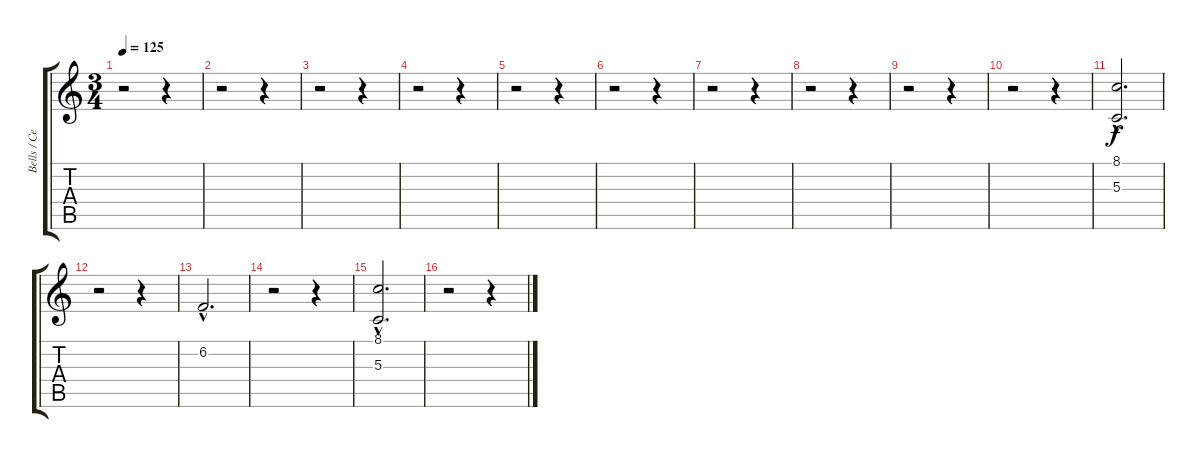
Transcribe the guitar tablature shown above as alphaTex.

\track ("Bells / Celesta" "Bells / Ce") {instrument tubularbells}
\staff {score tabs}
\tuning (E4 B3 G3 D3 A2 E2) {hide}
\ts (3 4)
\tempo 125
\clef g2
\ks c
r.2{dy mp} r.4 |
r.2 r.4 |
r.2 r.4 |
r.2 r.4 |
r.2 r.4 |
r.2 r.4 |
r.2 r.4 |
r.2 r.4 |
r.2 r.4 |
r.2 r.4 |
(8.1{hac} 5.3{hac}).2{d dy f} |
r.2 r.4 |
6.2{hac}.2{d} |
r.2 r.4 |
(8.1{hac} 5.3{hac}).2{d} |
r.2 r.4
